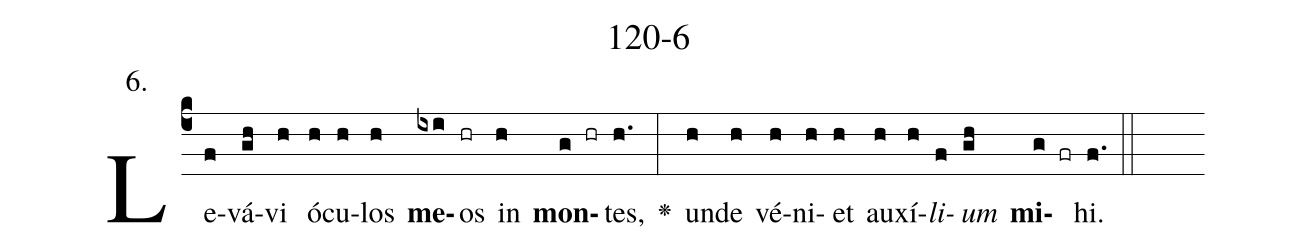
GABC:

name: 120-6;
annotation: 6.;
%%
(c4)Le(f)vá(gh)vi(h) ó(h)cu(h)los(h) <b>me</b>(ixi)os(hr) in(h) <b>mon</b>(g hr)tes,(h.) <v>\greheightstar</v>(:) un(h)de(h) vé(h)ni(h)et(h) au(h)xí(h)<i>li</i>(f)<i>um</i>(gh) <b>mi</b>(g fr)hi.(f.) (::)


%E(h) u(h) o(f) u(gh) a(g) e.(f.) (::)
